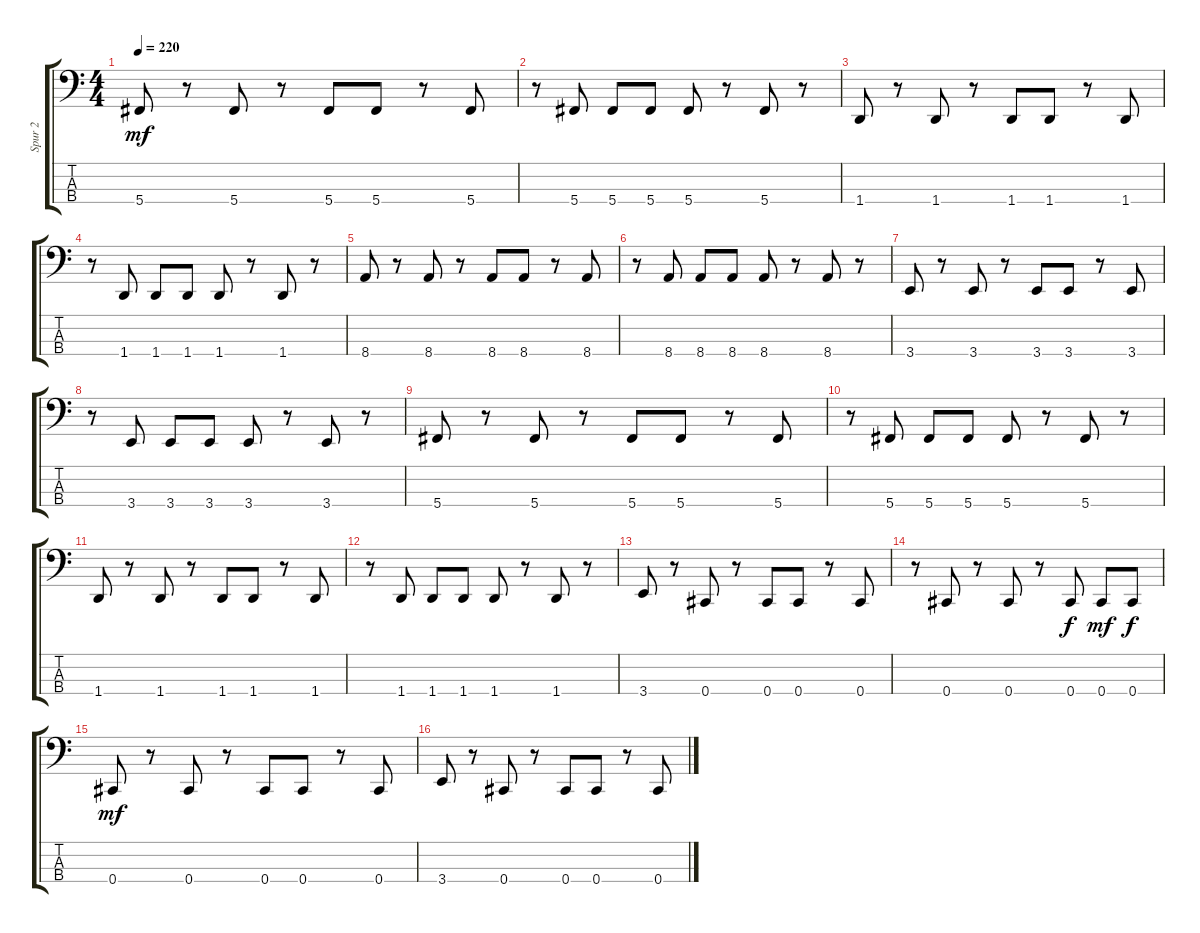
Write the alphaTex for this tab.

\track ("Spur 2" "Spur 2") {instrument electricbassfinger}
\staff {score tabs}
\tuning (Gb2 Db2 Ab1 Db1) {hide}
\ts (4 4)
\tempo 220
\clef f4
\ks c
5.4.8{dy mf} r.8 5.4.8 r.8 5.4.8 5.4.8 r.8 5.4.8 |
r.8 5.4.8 5.4.8 5.4.8 5.4.8 r.8 5.4.8 r.8 |
1.4.8 r.8 1.4.8 r.8 1.4.8 1.4.8 r.8 1.4.8 |
r.8 1.4.8 1.4.8 1.4.8 1.4.8 r.8 1.4.8 r.8 |
8.4.8 r.8 8.4.8 r.8 8.4.8 8.4.8 r.8 8.4.8 |
r.8 8.4.8 8.4.8 8.4.8 8.4.8 r.8 8.4.8 r.8 |
3.4.8 r.8 3.4.8 r.8 3.4.8 3.4.8 r.8 3.4.8 |
r.8 3.4.8 3.4.8 3.4.8 3.4.8 r.8 3.4.8 r.8 |
5.4.8 r.8 5.4.8 r.8 5.4.8 5.4.8 r.8 5.4.8 |
r.8 5.4.8 5.4.8 5.4.8 5.4.8 r.8 5.4.8 r.8 |
1.4.8 r.8 1.4.8 r.8 1.4.8 1.4.8 r.8 1.4.8 |
r.8 1.4.8 1.4.8 1.4.8 1.4.8 r.8 1.4.8 r.8 |
3.4.8 r.8 0.4.8 r.8 0.4.8 0.4.8 r.8 0.4.8 |
r.8 0.4.8 r.8 0.4.8 r.8 0.4.8{dy f} 0.4.8{dy mf} 0.4.8{dy f} |
0.4.8{dy mf} r.8 0.4.8 r.8 0.4.8 0.4.8 r.8 0.4.8 |
3.4.8 r.8 0.4.8 r.8 0.4.8 0.4.8 r.8 0.4.8
